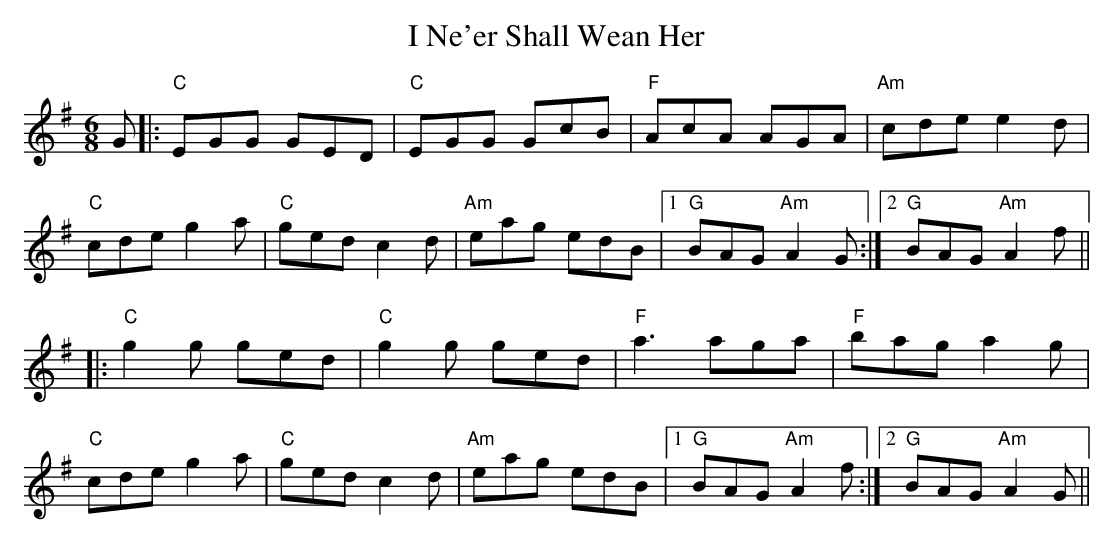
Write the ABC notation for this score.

X:1
T: I Ne'er Shall Wean Her
M: 6/8
L: 1/8
K: Ador
G|:"C"EGG GED|"C"EGG GcB|"F"AcA AGA|"Am"cde e2d|
"C"cde g2a|"C"ged c2d|"Am"eag edB|1 "G"BAG "Am"A2G:|2 "G"BAG "Am"A2f||
|:"C"g2g ged|"C"g2g ged|"F"a3 aga|"F"bag a2g|
"C"cde g2a|"C"ged c2d|"Am"eag edB|1 "G"BAG "Am"A2f:|2 "G"BAG "Am"A2G||
